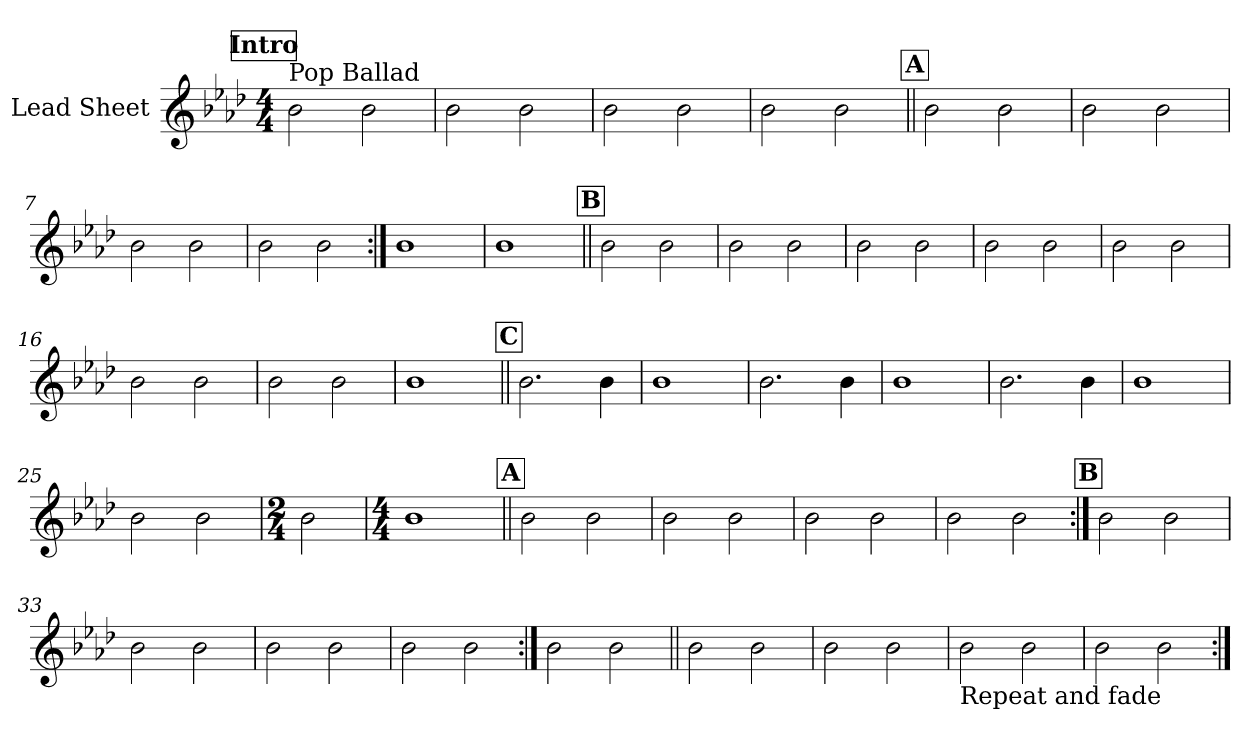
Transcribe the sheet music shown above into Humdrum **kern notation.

**kern
*part1
*staff1
*I"Lead Sheet
*clefG2
*k[b-e-a-d-]
*A-:
*M4/4
*MM66
!!LO:REH:place=s1:a:fs=14:t=Intro
=1
!LO:TX:a:t=Pop Ballad
2b-\
2b-\
=2
2b-\
2b-\
=3
2b-\
2b-\
=4
2b-\
2b-\
!!LO:LB:g=z
!!LO:REH:place=s1:a:fs=14:t=A
=5||
2b-\
2b-\
=6
2b-\
2b-\
=7
2b-\
2b-\
=8
2b-\
2b-\
!!LO:LB:g=z
=9:|!
1b-
=10
1b-
!!LO:LB:g=z
!!LO:REH:place=s1:a:fs=14:t=B
=11||
2b-\
2b-\
=12
2b-\
2b-\
=13
2b-\
2b-\
=14
2b-\
2b-\
!!LO:LB:g=z
=15
2b-\
2b-\
=16
2b-\
2b-\
=17
2b-\
2b-\
=18
1b-
!!LO:LB:g=z
!!LO:REH:place=s1:a:fs=14:t=C
=19||
2.b-\
4b-\
=20
1b-
=21
2.b-\
4b-\
=22
1b-
!!LO:LB:g=z
=23
2.b-\
4b-\
=24
1b-
=25
2b-\
2b-\
=26
*M2/4
2b-\
=27
*M4/4
1b-
!!LO:LB:g=z
!!LO:REH:place=s1:a:fs=14:t=A
=28||
2b-\
2b-\
=29
2b-\
2b-\
=30
2b-\
2b-\
=31
2b-\
2b-\
!!LO:LB:g=z
!!LO:REH:place=s1:a:fs=14:t=B
=32:|!
2b-\
2b-\
=33
2b-\
2b-\
=34
2b-\
2b-\
=35
2b-\
2b-\
!!LO:LB:g=z
=36:|!
2b-\
2b-\
!!LO:PB:g=z
=37||
2b-\
2b-\
=38
2b-\
2b-\
=39
!LO:TX:b:t=Repeat and fade
2b-\
2b-\
=40
2b-\
2b-\
=:|!
*-
